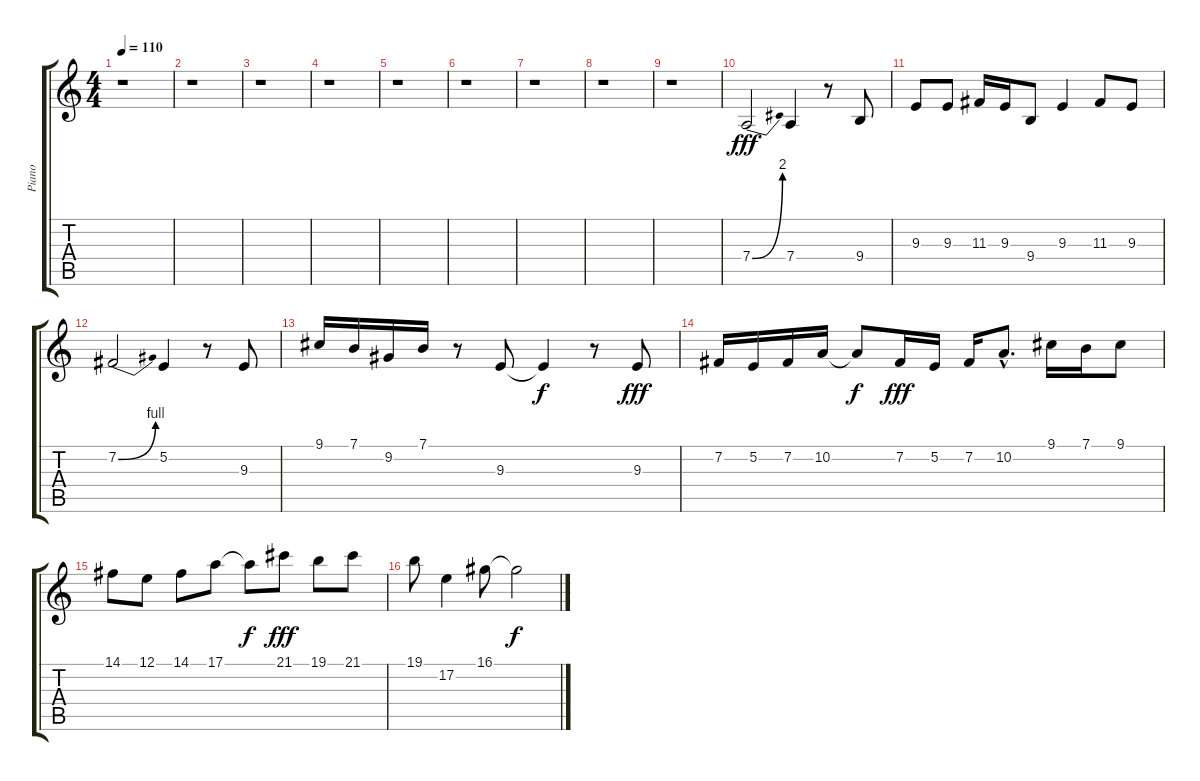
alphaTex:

\track ("Piano" "Piano") {instrument electricgrandpiano}
\staff {score tabs}
\tuning (E4 B3 G3 D3 A2 E2) {hide}
\ts (4 4)
\tempo 110
\clef g2
\ks c
r.1{dy f} |
r.1 |
r.1 |
r.1 |
r.1 |
r.1 |
r.1 |
r.1 |
r.1 |
7.4{be (bend 0 0 60 8)}.2{dy fff volume 12 instrument overdrivenguitar} 7.4.4 r.8 9.4.8 |
9.3.8 9.3.8 11.3.16 9.3.16 9.4.8 9.3.4 11.3.8 9.3.8 |
7.2{be (bend 0 0 60 4)}.2 5.2.4 r.8 9.3.8 |
9.1.16 7.1.16 9.2.16 7.1.16 r.8 9.3.8 9.3{t}.4{dy f} r.8 9.3.8{dy fff} |
7.2.16 5.2.16 7.2.16 10.2.16 10.2{t}.8{dy f} 7.2.16{dy fff} 5.2.16 7.2.16 10.2{hac}.8{d} 9.1.16 7.1.16 9.1.8 |
14.1.8 12.1.8 14.1.8 17.1.8 17.1{t}.8{dy f} 21.1.8{dy fff} 19.1.8 21.1.8 |
19.1.8 17.2.4 16.1.8 16.1{t}.2{dy f}
